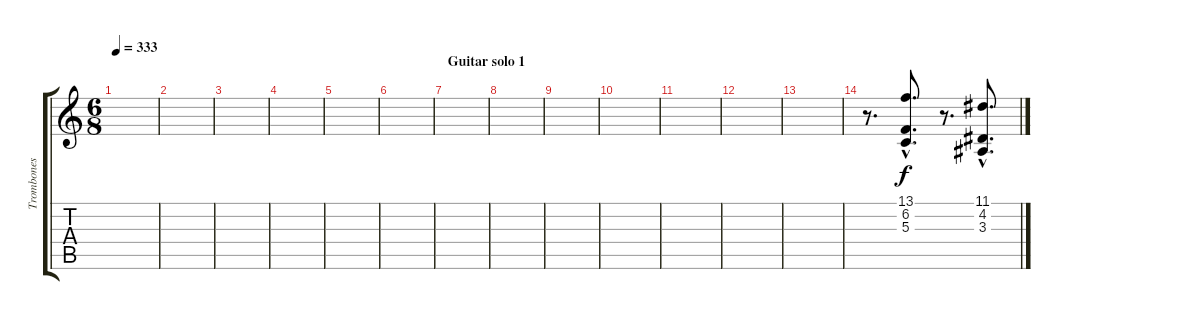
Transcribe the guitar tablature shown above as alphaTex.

\track ("Trombones" "Trombones") {instrument trombone}
\staff {score tabs}
\tuning (E4 B3 G3 D3 A2 E2) {hide}
\ts (6 8)
\tempo 333
\clef g2
\ks c
|
|
|
|
|
|
\section ("" "Guitar solo 1")
|
|
|
|
|
|
|
r.8{d} (13.1{hac} 6.2{hac} 5.3{hac}).8{d} r.8{d} (11.1{hac} 4.2{hac} 3.3{hac}).8{d}
